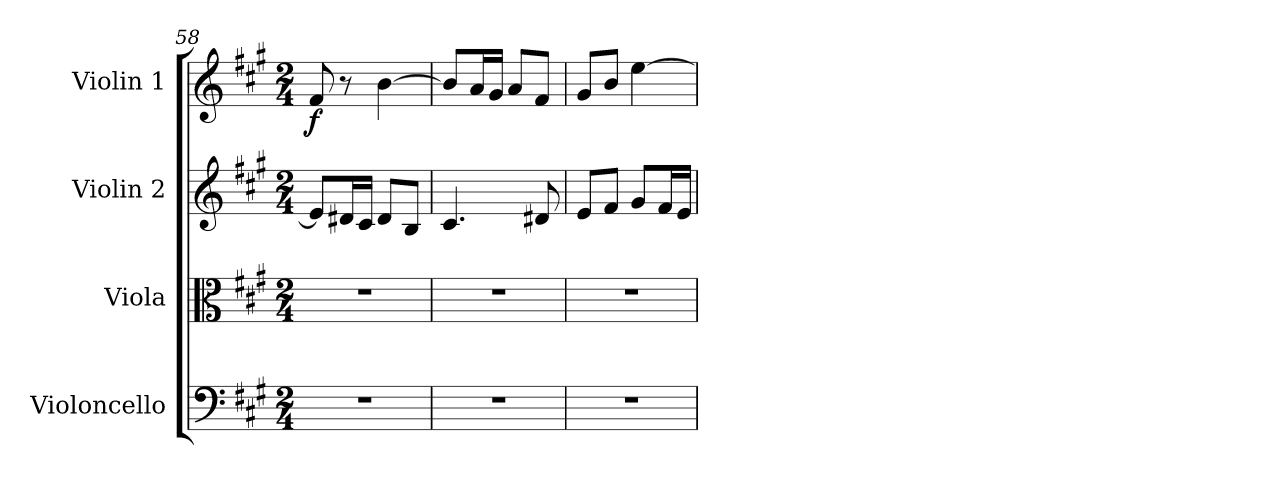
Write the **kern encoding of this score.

**kern	**kern	**kern	**kern	**dynam
*part4	*part3	*part2	*part1	*part1
*staff4	*staff3	*staff2	*staff1	*staff1
*I"Violoncello	*I"Viola	*I"Violin 2	*I"Violin 1	*
*I'Vc	*I'Vla	*I'Vln	*I'Vln	*
*clefF4	*clefC3	*clefG2	*clefG2	*
*k[f#c#g#]	*k[f#c#g#]	*k[f#c#g#]	*k[f#c#g#]	*
*M2/4	*M2/4	*M2/4	*M2/4	*
=58	=58	=58	=58	=58
!	!	!	!	!LO:DY:b
2r	2r	8e/L]	8f#/	f
.	.	16d#X/L	8r	.
.	.	16c#/JJ	.	.
.	.	8d#/L	[4b\	.
.	.	8B/J	.	.
=59	=59	=59	=59	=59
2r	2r	4.c#/	8b/L]	.
.	.	.	16a/L	.
.	.	.	16g#/JJ	.
.	.	.	8a/L	.
.	.	8d#X/	8f#/J	.
=60	=60	=60	=60	=60
2r	2r	8e/L	8g#/L	.
.	.	8f#/J	8b/J	.
.	.	8g#/L	[4ee\	.
.	.	16f#/L	.	.
.	.	16e/JJ	.	.
=	=	=	=	=
*-	*-	*-	*-	*-
